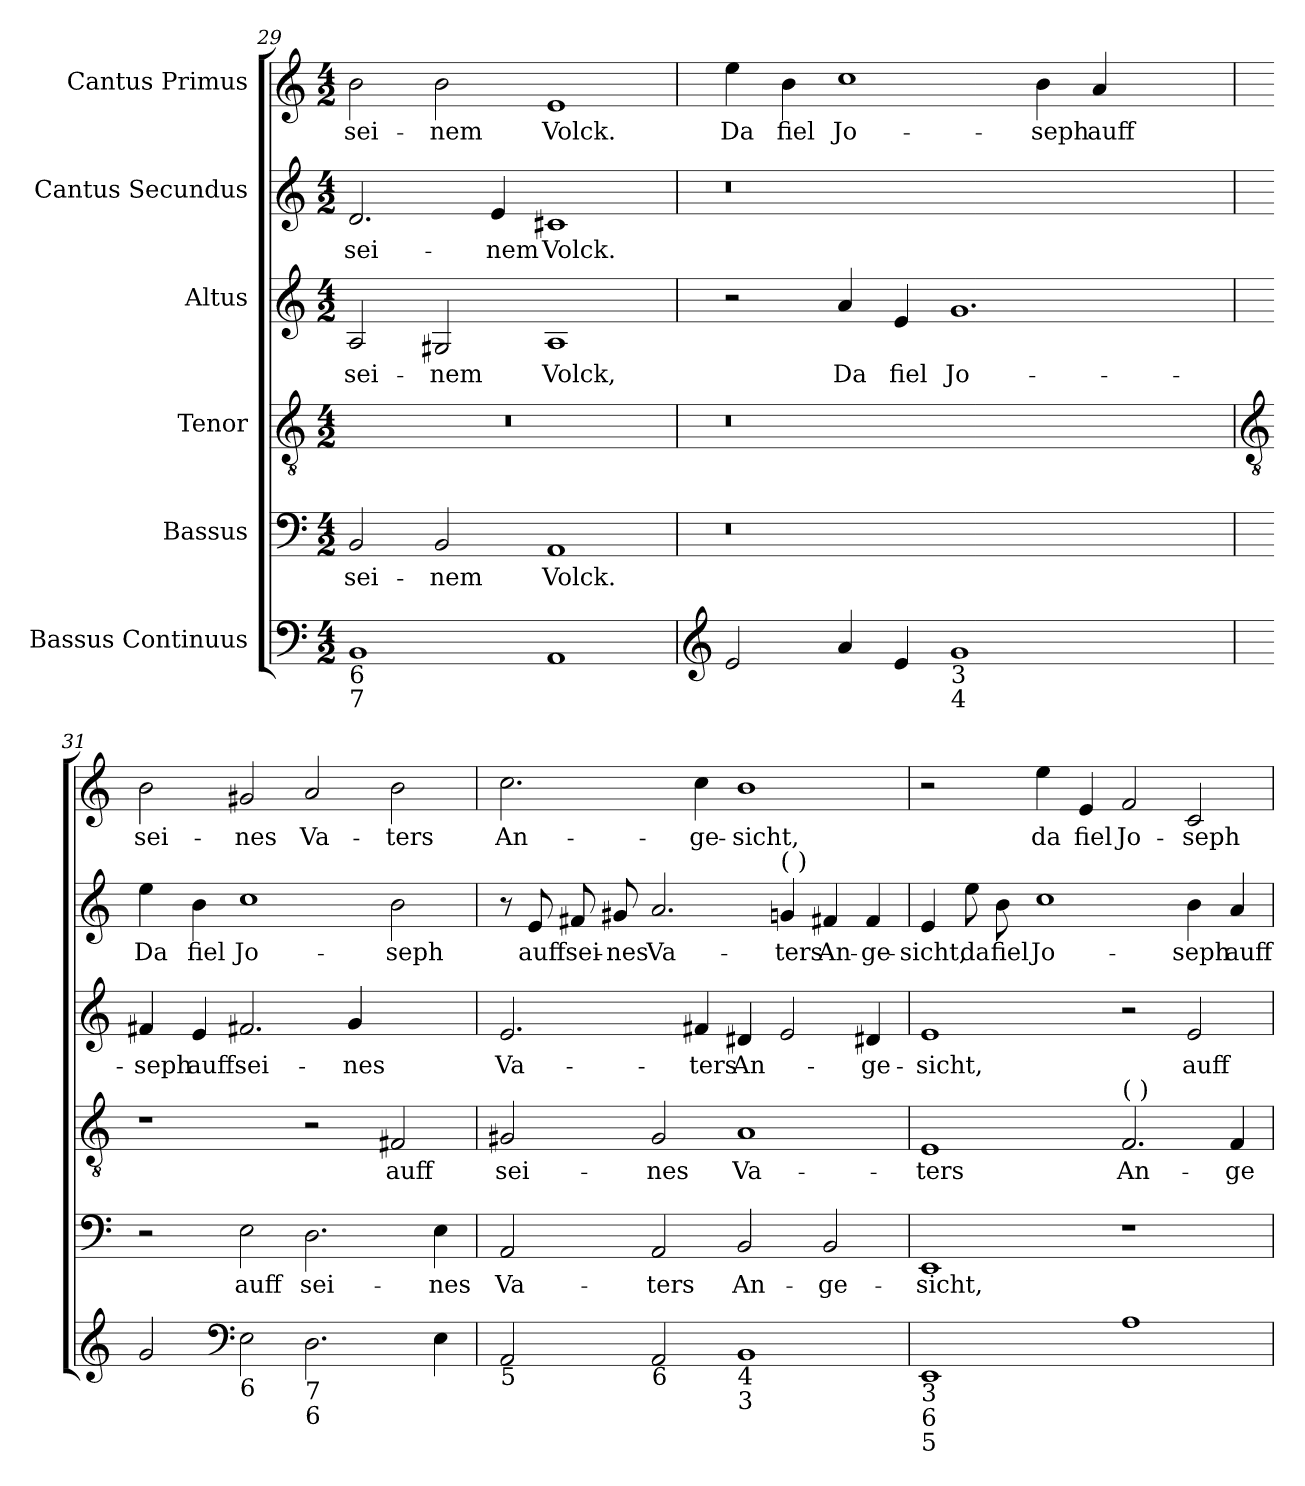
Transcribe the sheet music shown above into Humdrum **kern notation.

**kern	**kern	**text	**kern	**text	**kern	**text	**kern	**text	**kern	**text
*part6	*part5	*part5	*part4	*part4	*part3	*part3	*part2	*part2	*part1	*part1
*staff6	*staff5	*staff5	*staff4	*staff4	*staff3	*staff3	*staff2	*staff2	*staff1	*staff1
*I"Bassus Continuus	*I"Bassus	*	*I"Tenor	*	*I"Altus	*	*I"Cantus Secundus	*	*I"Cantus Primus	*
*clefF4	*clefF4	*	*clefGv2	*	*clefG2	*	*clefG2	*	*clefG2	*
*k[]	*k[]	*	*k[]	*	*k[]	*	*k[]	*	*k[]	*
*C:	*C:	*	*C:	*	*C:	*	*C:	*	*C:	*
*M4/2	*M4/2	*	*M4/2	*	*M4/2	*	*M4/2	*	*M4/2	*
=29	=29	=29	=29	=29	=29	=29	=29	=29	=29	=29
!LO:TX:b:t=6	!	!	!	!	!	!	!	!	!	!
!LO:TX:b:t=7	!	!	!	!	!	!	!	!	!	!
!	!	!LO:LY:b	!	!	!	!LO:LY:b	!	!LO:LY:b	!	!LO:LY:b
1BB	2BB	sei-	0r	.	2A	sei-	2.d	sei-	2b	sei-
!	!	!LO:LY:b	!	!	!	!LO:LY:b	!	!	!	!LO:LY:b
.	2BB	-nem	.	.	2G#X	-nem	.	.	2b	-nem
!	!	!	!	!	!	!	!	!LO:LY:b	!	!
.	.	.	.	.	.	.	4e	-nem	.	.
!	!	!LO:LY:b	!	!	!	!LO:LY:b	!	!LO:LY:b	!	!LO:LY:b
1AA	1AA	Volck.	.	.	1A	Volck,	1c#X	Volck.	1e	Volck.
=30	=30	=30	=30	=30	=30	=30	=30	=30	=30	=30
*clefG2	*	*	*	*	*	*	*	*	*	*
!	!	!	!	!	!	!	!	!	!	!LO:LY:b
2e	0r	.	0r	.	2r	.	0r	.	4ee	Da
!	!	!	!	!	!	!	!	!	!	!LO:LY:b
.	.	.	.	.	.	.	.	.	4b	fiel
!	!	!	!	!	!	!LO:LY:b	!	!	!	!LO:LY:b
4a	.	.	.	.	4a	Da	.	.	1cc	Jo-
!	!	!	!	!	!	!LO:LY:b	!	!	!	!
4e	.	.	.	.	4e	fiel	.	.	.	.
!LO:TX:b:t=3	!	!	!	!	!	!	!	!	!	!
!LO:TX:b:t=4	!	!	!	!	!	!	!	!	!	!
!	!	!	!	!	!	!LO:LY:b	!	!	!	!
1g	.	.	.	.	1.g	Jo-	.	.	.	.
!	!	!	!	!	!	!	!	!	!	!LO:LY:b
.	.	.	.	.	.	.	.	.	4b	-seph
!	!	!	!	!	!	!	!	!	!	!LO:LY:b
.	.	.	.	.	.	.	.	.	4a	auff
2ryy	2ryy	.	2ryy	.	.	.	2ryy	.	2ryy	.
!!LO:LB:g=z
=31	=31	=31	=31	=31	=31	=31	=31	=31	=31	=31
*	*	*	*clefGv2	*	*	*	*	*	*	*
!	!	!	!	!	!	!LO:LY:b	!	!LO:LY:b	!	!LO:LY:b
2g	2r	.	1r	.	4f#X	-seph	4ee	Da	2b	sei-
!	!	!	!	!	!	!LO:LY:b	!	!LO:LY:b	!	!
.	.	.	.	.	4e	auff	4b	fiel	.	.
*clefF4	*	*	*	*	*	*	*	*	*	*
!LO:TX:b:t=6	!	!	!	!	!	!	!	!	!	!
!	!	!LO:LY:b	!	!	!	!LO:LY:b	!	!LO:LY:b	!	!LO:LY:b
2E	2E	auff	.	.	2.f#X	sei-	1cc	Jo-	2g#X	-nes
!LO:TX:b:t=7	!	!	!	!	!	!	!	!	!	!
!LO:TX:b:t=6	!	!	!	!	!	!	!	!	!	!
!	!	!LO:LY:b	!	!	!	!	!	!	!	!LO:LY:b
2.D	2.D	sei-	2r	.	.	.	.	.	2a	Va-
!	!	!	!	!	!	!LO:LY:b	!	!	!	!
.	.	.	.	.	4g	-nes	.	.	.	.
!	!	!	!	!LO:LY:b	!	!	!	!LO:LY:b	!	!LO:LY:b
.	.	.	2F#X	auff	2ryy	.	2b	-seph	2b	-ters
!	!	!LO:LY:b	!	!	!	!	!	!	!	!
4E	4E	-nes	.	.	.	.	.	.	.	.
!!LO:LB:g=z
=32	=32	=32	=32	=32	=32	=32	=32	=32	=32	=32
!LO:TX:b:t=5	!	!	!	!	!	!	!	!	!	!
!	!	!LO:LY:b	!	!LO:LY:b	!	!LO:LY:b	!	!	!	!LO:LY:b
2AA	2AA	Va-	2G#X	sei-	2.e	Va-	8r	.	2.cc	An-
!	!	!	!	!	!	!	!	!LO:LY:b	!	!
.	.	.	.	.	.	.	8e	auff	.	.
!	!	!	!	!	!	!	!	!LO:LY:b	!	!
.	.	.	.	.	.	.	8f#X	sei-	.	.
!	!	!	!	!	!	!	!	!LO:LY:b	!	!
.	.	.	.	.	.	.	8g#X	-nes	.	.
!LO:TX:b:t=6	!	!	!	!	!	!	!	!	!	!
!	!	!LO:LY:b	!	!LO:LY:b	!	!	!	!LO:LY:b	!	!
2AA	2AA	-ters	2G#	-nes	.	.	2.a	Va-	.	.
!	!	!	!	!	!	!LO:LY:b	!	!	!	!LO:LY:b
.	.	.	.	.	4f#X	-ters	.	.	4cc	-ge-
!LO:TX:b:t=4	!	!	!	!	!	!	!	!	!	!
!LO:TX:b:t=3	!	!	!	!	!	!	!	!	!	!
!	!	!LO:LY:b	!	!LO:LY:b	!	!LO:LY:b	!	!	!	!LO:LY:b
1BB	2BB	An-	1A	Va-	4d#X	An-	.	.	1b	-sicht,
!	!	!	!	!	!	!	!LO:TX:a:t=(  )	!	!	!
!	!	!	!	!	!	!	!	!LO:LY:b	!	!
.	.	.	.	.	2e	.	4g	-ters	.	.
!	!	!LO:LY:b	!	!	!	!	!	!LO:LY:b	!	!
.	2BB	-ge-	.	.	.	.	4f#X	An-	.	.
!	!	!	!	!	!	!LO:LY:b	!	!LO:LY:b	!	!
.	.	.	.	.	4d#X	-ge-	4f#	-ge-	.	.
=33	=33	=33	=33	=33	=33	=33	=33	=33	=33	=33
!LO:TX:b:t=3	!	!	!	!	!	!	!	!	!	!
!LO:TX:b:t=6	!	!	!	!	!	!	!	!	!	!
!LO:TX:b:t=5	!	!	!	!	!	!	!	!	!	!
!	!	!LO:LY:b	!	!LO:LY:b	!	!LO:LY:b	!	!LO:LY:b	!	!
1EE	1EE	-sicht,	1E	-ters	1e	-sicht,	4e	-sicht,	2r	.
!	!	!	!	!	!	!	!	!LO:LY:b	!	!
.	.	.	.	.	.	.	8ee	da	.	.
!	!	!	!	!	!	!	!	!LO:LY:b	!	!
.	.	.	.	.	.	.	8b	fiel	.	.
!	!	!	!	!	!	!	!	!LO:LY:b	!	!LO:LY:b
.	.	.	.	.	.	.	1cc	Jo-	4ee	da
!	!	!	!	!	!	!	!	!	!	!LO:LY:b
.	.	.	.	.	.	.	.	.	4e	fiel
!	!	!	!LO:TX:a:t=(  )	!	!	!	!	!	!	!
!	!	!	!	!LO:LY:b	!	!	!	!	!	!LO:LY:b
1A	1r	.	2.F	An-	2r	.	.	.	2f	Jo-
!	!	!	!	!	!	!LO:LY:b	!	!LO:LY:b	!	!LO:LY:b
.	.	.	.	.	2e	auff	4b	-seph	2c	-seph
!	!	!	!	!LO:LY:b	!	!	!	!LO:LY:b	!	!
.	.	.	4F	-ge-	.	.	4a	auff	.	.
=	=	=	=	=	=	=	=	=	=	=
*-	*-	*-	*-	*-	*-	*-	*-	*-	*-	*-
